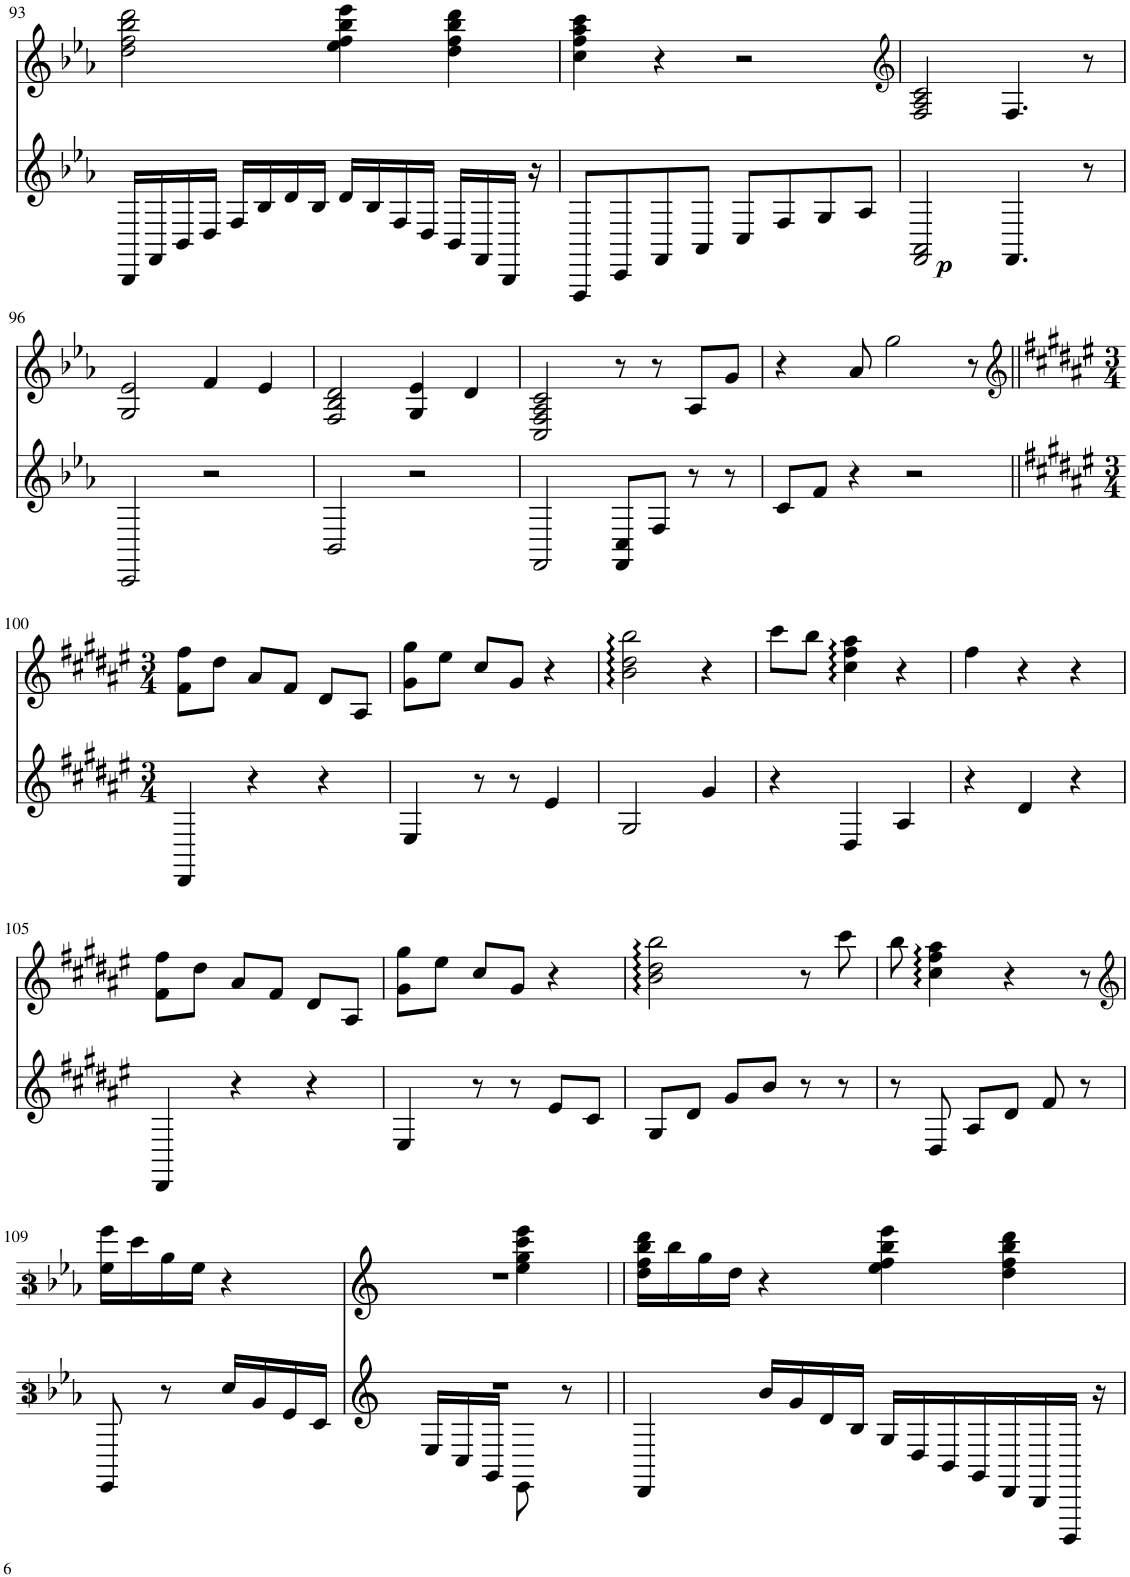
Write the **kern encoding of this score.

**kern	**dynam	**kern
*part2	*part2	*part1
*staff2	*staff2	*staff1
*I"Piano	*	*I"Piano
*I'Pno	*	*I'Pno
!!LO:PB:g=z
*clefG2	*	*clefG2
*k[b-e-a-]	*	*k[b-e-a-]
*M4/4	*	*M4/4
=93	=93	=93
16BBB-/LL	.	2dd\ 2ff\ 2bb-\ 2ddd\
16FF/	.	.
16BB-/	.	.
16D/JJ	.	.
16F/LL	.	.
16B-/	.	.
16d/	.	.
16B-/JJ	.	.
16d/LL	.	4ee-\ 4ff\ 4bb-\ 4eee-\
16B-/	.	.
16F/	.	.
16D/JJ	.	.
16BB-/LL	.	4dd\ 4ff\ 4bb-\ 4ddd\
16FF/	.	.
16BBB-/JJ	.	.
16r	.	.
=94	=94	=94
8FFF/L	.	4cc\ 4ff\ 4aa-\ 4ccc\
8CC/	.	.
8FF/	.	4r
8AA-/J	.	.
8C/L	.	2r
8F/	.	.
8G/	.	.
8A-/J	.	.
=95	=95	=95
*	*	*clefG2
!	!LO:DY:b	!
2FF/ 2AA-/	p	2F/ 2A-/ 2c/
4.FF/	.	4.F/
8r	.	8r
!!LO:LB:g=z
=96	=96	=96
2CC/	.	2G/ 2e-/
2r	.	4f/
.	.	4e-/
=97	=97	=97
2BB-/	.	2F/ 2B-/ 2d/
2r	.	4G/ 4e-/
.	.	4d/
=98	=98	=98
2FF/	.	2C/ 2F/ 2A-/ 2c/
8FF/ 8C/L	.	8r
8F/J	.	8r
8r	.	8A-/L
8r	.	8g/J
=99	=99	=99
8c/L	.	4r
8f/J	.	.
4r	.	8a-/
.	.	2gg\
2r	.	.
.	.	8r
!!LO:LB:g=z
=100||	=100||	=100||
*	*	*clefG2
*k[f#c#g#d#a#e#]	*	*k[f#c#g#d#a#e#]
*M3/4	*	*M3/4
4DD#/	.	8f#\ 8ff#\L
.	.	8dd#\J
4r	.	8a#/L
.	.	8f#/J
4r	.	8d#/L
.	.	8A#/J
=101	=101	=101
4E#/	.	8g#\ 8gg#\L
.	.	8ee#\J
8r	.	8cc#/L
8r	.	8g#/J
4e#/	.	4r
=102	=102	=102
2G#/	.	2b\ 2dd#\ 2bb\
4g#/	.	4r
=103	=103	=103
4r	.	8ccc#\L
.	.	8bb\J
4D#/	.	4cc#\ 4ff#\ 4aa#\
4A#/	.	4r
=104	=104	=104
4r	.	4ff#\
4d#/	.	4r
4r	.	4r
!!LO:LB:g=z
=105	=105	=105
4DD#/	.	8f#\ 8ff#\L
.	.	8dd#\J
4r	.	8a#/L
.	.	8f#/J
4r	.	8d#/L
.	.	8A#/J
=106	=106	=106
4E#/	.	8g#\ 8gg#\L
.	.	8ee#\J
8r	.	8cc#/L
8r	.	8g#/J
8e#/L	.	4r
8c#/J	.	.
=107	=107	=107
8G#/L	.	2b\ 2dd#\ 2bb\
8d#/J	.	.
8g#/L	.	.
8b/J	.	.
8r	.	8r
8r	.	8ccc#\
=108	=108	=108
8r	.	8bb\
8D#/	.	4cc#\ 4ff#\ 4aa#\
8A#/L	.	.
8d#/J	.	4r
8f#/	.	.
8r	.	8r
!!LO:LB:g=z
=109	=109	=109
*	*	*clefG2
*k[b-e-a-]	*	*k[b-e-a-]
*M4/4	*	*M4/4
1%14ryy	.	1%14ryy
8EE-/	.	16ee-\ 16eee-\LL
.	.	16ccc\
8r	.	16gg\
.	.	16ee-\JJ
16cc/LL	.	4r
16g/	.	.
16e-/	.	.
16c/JJ	.	.
1r	.	1r
16E-/LL	.	4ee-\ 4gg\ 4ccc\ 4eee-\
16C/	.	.
16GG/JJ	.	.
8EE-\	.	.
.	.	8.ryy
8r	.	.
=110	=110	=110
4DD/	.	16dd\ 16ff\ 16bb-\ 16ddd\LL
.	.	16bb-\
.	.	16gg\
.	.	16dd\JJ
16b-/LL	.	4r
16g/	.	.
16d/	.	.
16B-/JJ	.	.
16G/LL	.	4ee-\ 4ff\ 4bb-\ 4eee-\
16D/	.	.
16BB-/	.	.
16GG/	.	.
16DD/	.	4dd\ 4ff\ 4bb-\ 4ddd\
16BBB-/	.	.
16BBBB-/JJ	.	.
16r	.	.
=	=	=
*-	*-	*-
